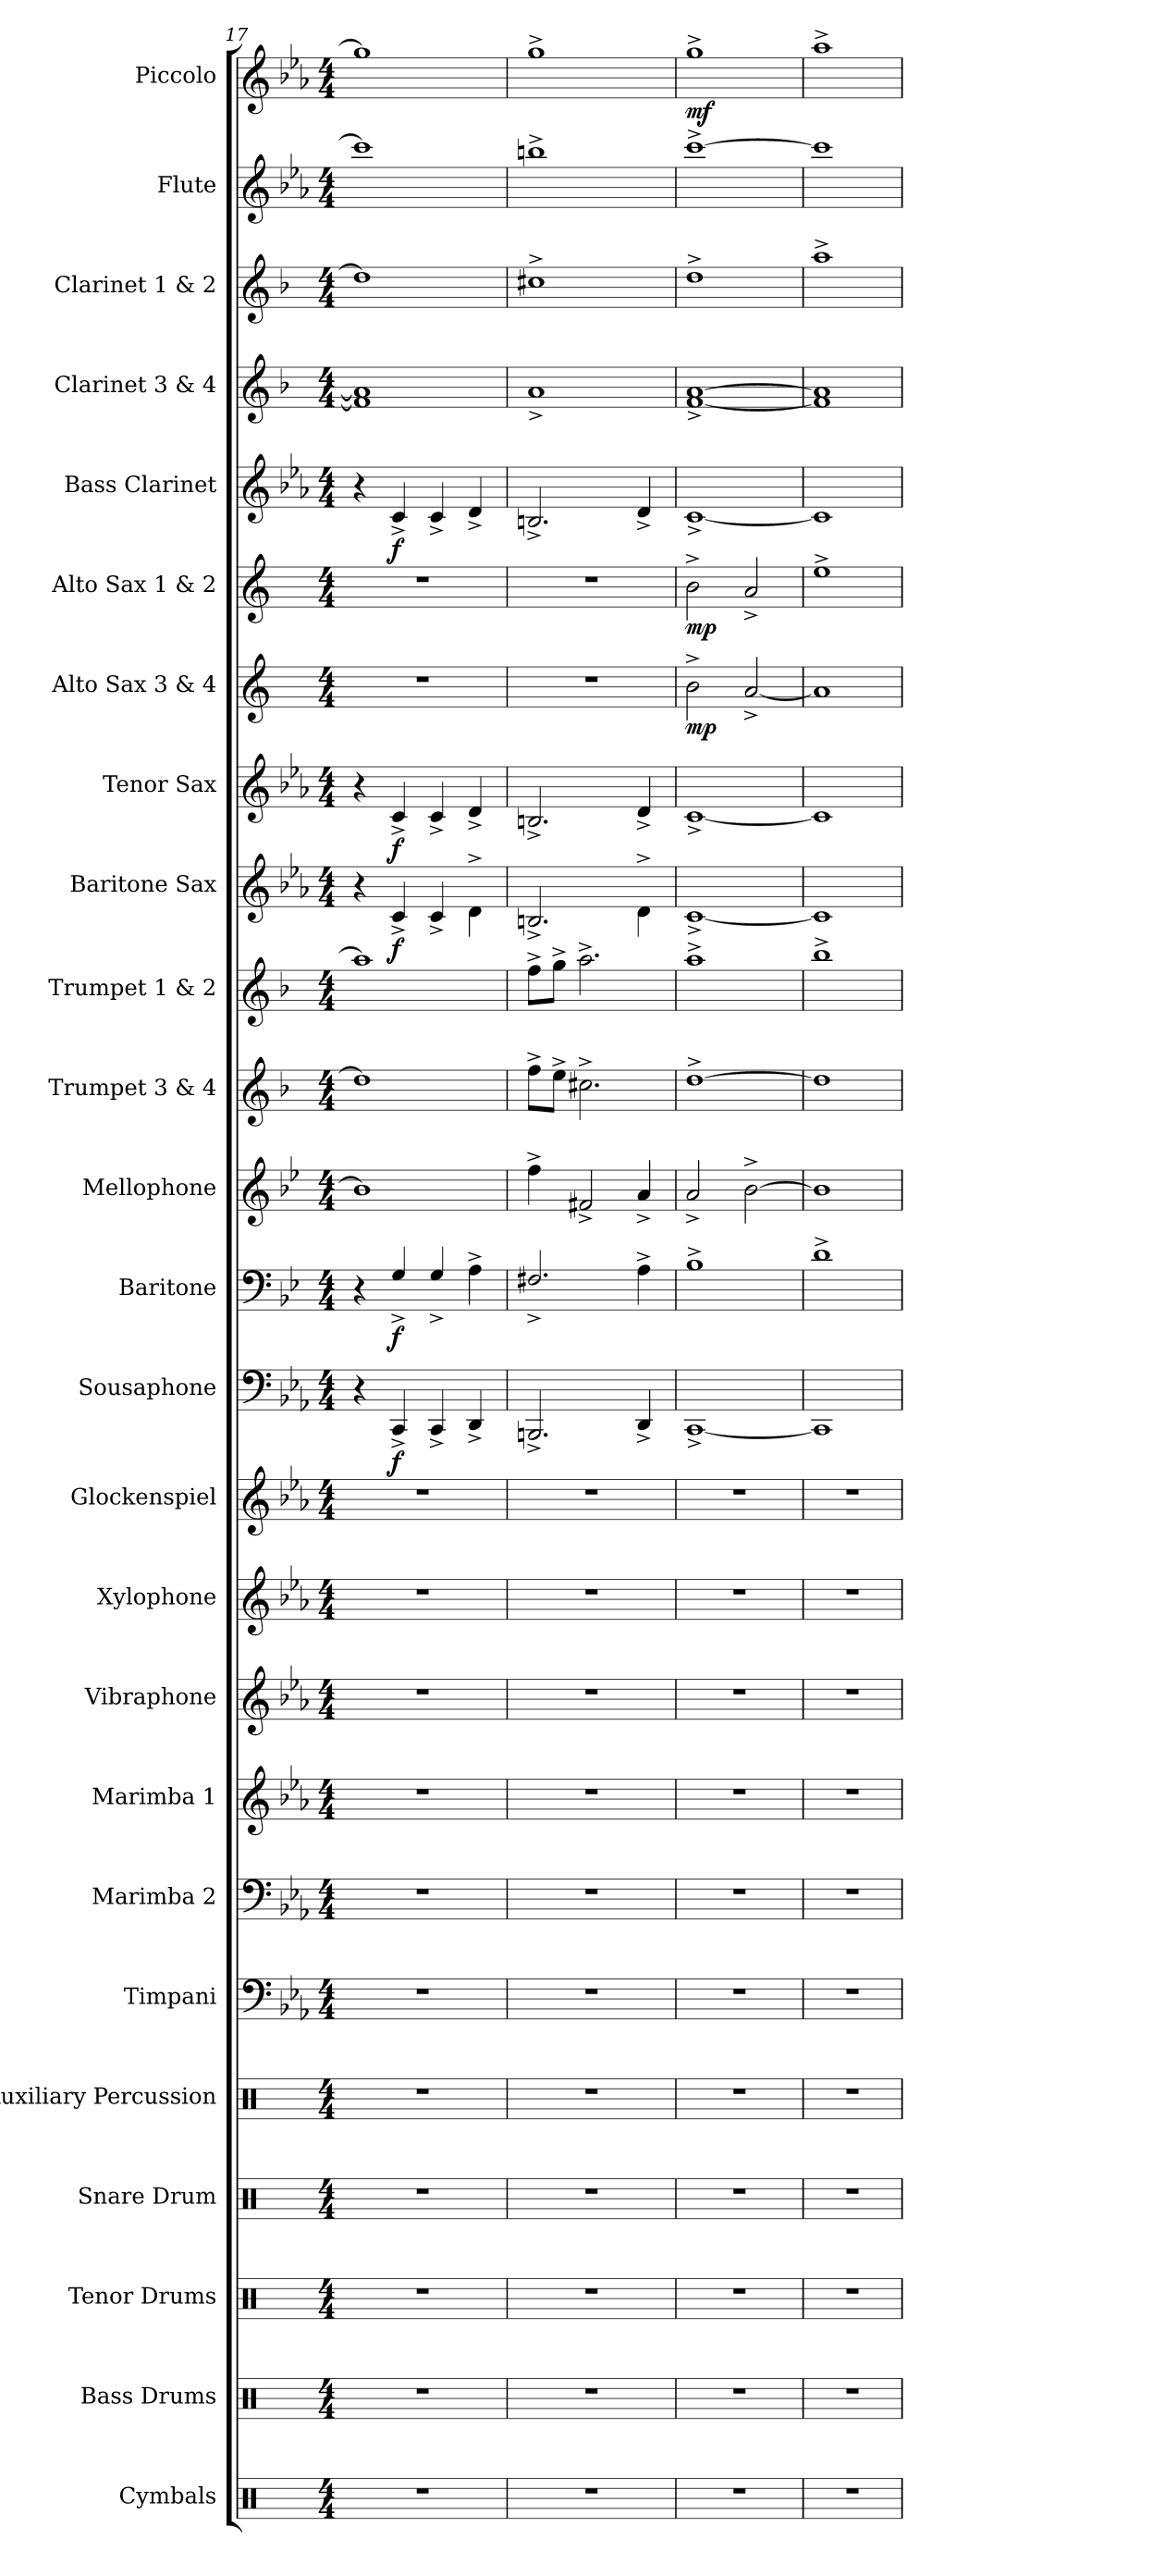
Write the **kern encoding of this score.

**kern	**kern	**kern	**kern	**kern	**kern	**kern	**kern	**kern	**kern	**kern	**kern	**dynam	**kern	**dynam	**kern	**kern	**kern	**kern	**dynam	**kern	**dynam	**kern	**dynam	**kern	**dynam	**kern	**dynam	**kern	**kern	**kern	**kern	**dynam
*part25	*part24	*part23	*part22	*part21	*part20	*part19	*part18	*part17	*part16	*part15	*part14	*part14	*part13	*part13	*part12	*part11	*part10	*part9	*part9	*part8	*part8	*part7	*part7	*part6	*part6	*part5	*part5	*part4	*part3	*part2	*part1	*part1
*staff25	*staff24	*staff23	*staff22	*staff21	*staff20	*staff19	*staff18	*staff17	*staff16	*staff15	*staff14	*staff14	*staff13	*staff13	*staff12	*staff11	*staff10	*staff9	*staff9	*staff8	*staff8	*staff7	*staff7	*staff6	*staff6	*staff5	*staff5	*staff4	*staff3	*staff2	*staff1	*staff1
*I"Cymbals	*I"Bass Drums	*I"Tenor Drums	*I"Snare Drum	*I"Auxiliary Percussion	*I"Timpani	*I"Marimba 2	*I"Marimba 1	*I"Vibraphone	*I"Xylophone	*I"Glockenspiel	*I"Sousaphone	*	*I"Baritone	*	*I"Mellophone	*I"Trumpet 3 &amp; 4	*I"Trumpet 1 &amp; 2	*I"Baritone Sax	*	*I"Tenor Sax	*	*I"Alto Sax 3 &amp; 4	*	*I"Alto Sax 1 &amp; 2	*	*I"Bass Clarinet	*	*I"Clarinet 3 &amp; 4	*I"Clarinet 1 &amp; 2	*I"Flute	*I"Piccolo	*
*I'Cym.	*I'B.D.	*I'T.D.	*I'S.D.	*I'Aux. Perc.	*I'Timp.	*I'Mrm. 2	*I'Mrm. 1	*I'Vib.	*I'Xyl.	*I'Glk.	*	*	*I'Bar.	*	*I'Mph.	*I'Tpt. 3&amp;4	*I'Tpt. 1&amp;2	*I'Bari. Sax.	*	*I'T. Sax.	*	*I'A. Sax. 3&amp;4	*	*I'A. Sax. 1&amp;2	*	*I'B. Cl.	*	*I'Cl. 3&amp;4	*I'Cl. 1&amp;2	*I'Fl.	*I'Picc.	*
*clefX	*clefX	*clefX	*clefX	*clefX	*clefF4	*clefF4	*clefG2	*clefG2	*clefG2	*clefG2	*clefF4	*	*clefF4	*	*clefG2	*clefG2	*clefG2	*clefG2	*	*clefG2	*	*clefG2	*	*clefG2	*	*clefG2	*	*clefG2	*clefG2	*clefG2	*clefG2	*
*	*	*	*	*	*	*	*	*	*ITrd-7c-12	*ITrd-14c-24	*	*	*ITrd4c7	*	*ITrd4c7	*ITrd1c2	*ITrd1c2	*ITrd12c21	*	*ITrd8c14	*	*ITrd5c9	*	*ITrd5c9	*	*ITrd8c14	*	*ITrd1c2	*ITrd1c2	*	*ITrd-7c-12	*
*k[]	*k[]	*k[]	*k[]	*k[]	*k[b-e-a-]	*k[b-e-a-]	*k[b-e-a-]	*k[b-e-a-]	*k[b-e-a-]	*k[b-e-a-]	*k[b-e-a-]	*	*k[b-e-a-]	*	*k[b-e-a-]	*k[b-e-a-]	*k[b-e-a-]	*k[b-e-a-]	*	*k[b-e-a-]	*	*k[b-e-a-]	*	*k[b-e-a-]	*	*k[b-e-a-]	*	*k[b-e-a-]	*k[b-e-a-]	*k[b-e-a-]	*k[b-e-a-]	*
*M4/4	*M4/4	*M4/4	*M4/4	*M4/4	*M4/4	*M4/4	*M4/4	*M4/4	*M4/4	*M4/4	*M4/4	*	*M4/4	*	*M4/4	*M4/4	*M4/4	*M4/4	*	*M4/4	*	*M4/4	*	*M4/4	*	*M4/4	*	*M4/4	*M4/4	*M4/4	*M4/4	*
=17	=17	=17	=17	=17	=17	=17	=17	=17	=17	=17	=17	=17	=17	=17	=17	=17	=17	=17	=17	=17	=17	=17	=17	=17	=17	=17	=17	=17	=17	=17	=17	=17
1r	1r	1r	1r	1r	1r	1r	1r	1r	1r	1r	4r	.	4r	.	1e-]	1cc]	1gg]	4r	.	4r	.	1r	.	1r	.	4r	.	1e-] 1g]	1cc]	1ccc]	1ggg]	.
!	!	!	!	!	!	!	!	!	!	!	!	!LO:DY:b	!	!LO:DY:b	!	!	!	!	!LO:DY:b	!	!LO:DY:b	!	!	!	!	!	!LO:DY:b	!	!	!	!	!
.	.	.	.	.	.	.	.	.	.	.	4CC^/	f	4C^/	f	.	.	.	4C^/	f	4C^/	f	.	.	.	.	4C^/	f	.	.	.	.	.
.	.	.	.	.	.	.	.	.	.	.	4CC^/	.	4C^/	.	.	.	.	4C^/	.	4C^/	.	.	.	.	.	4C^/	.	.	.	.	.	.
.	.	.	.	.	.	.	.	.	.	.	4DD^/	.	4D^\	.	.	.	.	4D^\	.	4D^/	.	.	.	.	.	4D^/	.	.	.	.	.	.
=18	=18	=18	=18	=18	=18	=18	=18	=18	=18	=18	=18	=18	=18	=18	=18	=18	=18	=18	=18	=18	=18	=18	=18	=18	=18	=18	=18	=18	=18	=18	=18	=18
1r	1r	1r	1r	1r	1r	1r	1r	1r	1r	1r	2.BBBn^/	.	2.BBn^/	.	4b-^\	8ee-^\L	8ee-^\L	2.BBn^/	.	2.BBn^/	.	1r	.	1r	.	2.BBn^/	.	1g^	1bn^	1bbn^	1ggg^	.
.	.	.	.	.	.	.	.	.	.	.	.	.	.	.	.	8dd^\J	8ff^\J	.	.	.	.	.	.	.	.	.	.	.	.	.	.	.
.	.	.	.	.	.	.	.	.	.	.	.	.	.	.	2Bn^/	2.bn^\	2.gg^\	.	.	.	.	.	.	.	.	.	.	.	.	.	.	.
.	.	.	.	.	.	.	.	.	.	.	4DD^/	.	4D^\	.	4d^/	.	.	4D^\	.	4D^/	.	.	.	.	.	4D^/	.	.	.	.	.	.
=19	=19	=19	=19	=19	=19	=19	=19	=19	=19	=19	=19	=19	=19	=19	=19	=19	=19	=19	=19	=19	=19	=19	=19	=19	=19	=19	=19	=19	=19	=19	=19	=19
!	!	!	!	!	!	!	!	!	!	!	!	!	!	!	!	!	!	!	!	!	!	!	!LO:DY:b	!	!LO:DY:b	!	!	!	!	!	!	!LO:DY:b
1r	1r	1r	1r	1r	1r	1r	1r	1r	1r	1r	[1CC^	.	1E-^	.	2d^/	[1cc^	1gg^	[1C^	.	[1C^	.	2d^\	mp	2d^\	mp	[1C^	.	[1e-^ [1g^	1cc^	[1ccc^	1ggg^	mf
.	.	.	.	.	.	.	.	.	.	.	.	.	.	.	[2e-^\	.	.	.	.	.	.	[2c^/	.	2c^/	.	.	.	.	.	.	.	.
=20	=20	=20	=20	=20	=20	=20	=20	=20	=20	=20	=20	=20	=20	=20	=20	=20	=20	=20	=20	=20	=20	=20	=20	=20	=20	=20	=20	=20	=20	=20	=20	=20
1r	1r	1r	1r	1r	1r	1r	1r	1r	1r	1r	1CC]	.	1G^	.	1e-]	1cc]	1aa-^	1C]	.	1C]	.	1c]	.	1g^	.	1C]	.	1e-] 1g]	1gg^	1ccc]	1aaa-^Z	.
=	=	=	=	=	=	=	=	=	=	=	=	=	=	=	=	=	=	=	=	=	=	=	=	=	=	=	=	=	=	=	=	=
*-	*-	*-	*-	*-	*-	*-	*-	*-	*-	*-	*-	*-	*-	*-	*-	*-	*-	*-	*-	*-	*-	*-	*-	*-	*-	*-	*-	*-	*-	*-	*-	*-
